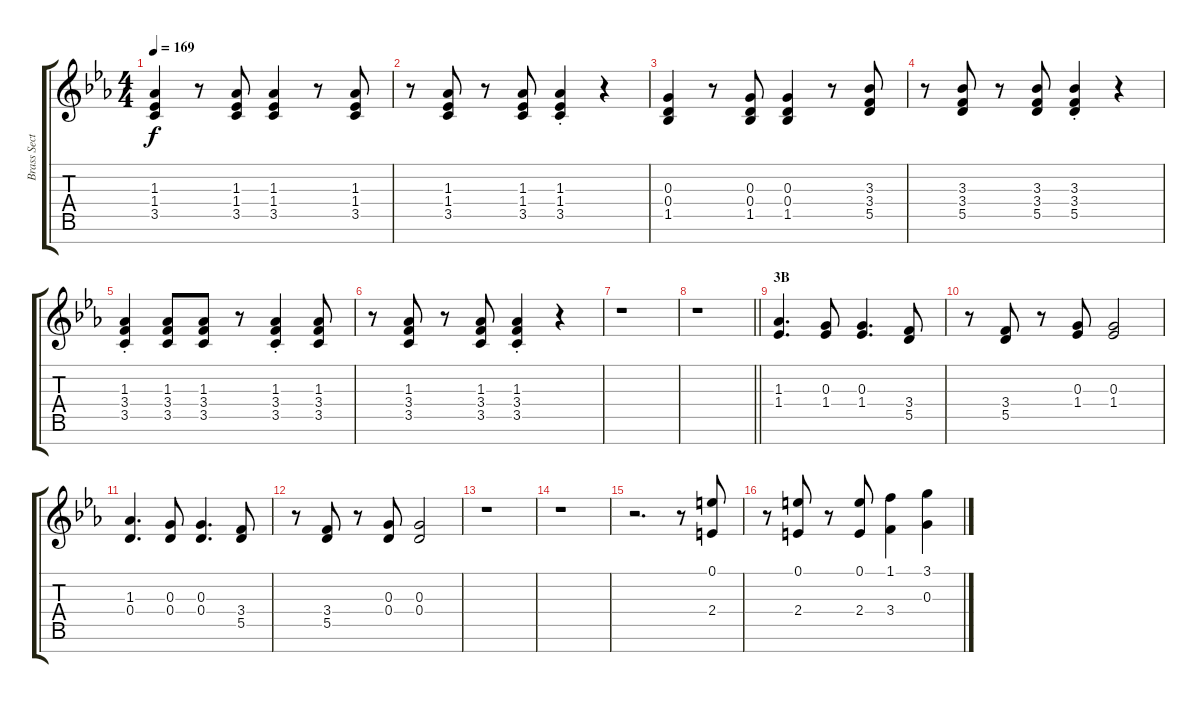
\track ("Brass Section I" "Brass Sect") {instrument brasssection}
\staff {score tabs}
\tuning (E5 B4 G4 D4 A3 E3 B2) {hide}
\ts (4 4)
\tempo 169
\clef g2
\ks eb
(1.3 1.4 3.5).4{dy f volume 12} r.8 (1.3 1.4 3.5).8 (1.3 1.4 3.5).4 r.8 (1.3 1.4 3.5).8 |
r.8 (1.3 1.4 3.5).8 r.8 (1.3 1.4 3.5).8 (1.3{st} 1.4{st} 3.5{st}).4 r.4 |
(0.3 0.4 1.5).4 r.8 (0.3 0.4 1.5).8 (0.3 0.4 1.5).4 r.8 (3.3 3.4 5.5).8 |
r.8 (3.3 3.4 5.5).8 r.8 (3.3 3.4 5.5).8 (3.3{st} 3.4{st} 5.5{st}).4 r.4 |
(1.3{st} 3.4{st} 3.5{st}).4 (1.3 3.4 3.5).8 (1.3 3.4 3.5).8 r.8 (1.3{st} 3.4{st} 3.5{st}).4 (1.3 3.4 3.5).8 |
r.8 (1.3 3.4 3.5).8 r.8 (1.3 3.4 3.5).8 (1.3{st} 3.4{st} 3.5{st}).4 r.4 |
r.1{volume 15} |
\barLineRight lightlight
r.1 |
\section ("" "3B")
(1.3 1.4).4{d} (0.3 1.4).8 (0.3 1.4).4{d} (3.4 5.5).8 |
r.8 (3.4 5.5).8 r.8 (0.3 1.4).8 (0.3 1.4).2 |
(1.3 0.4).4{d} (0.3 0.4).8 (0.3 0.4).4{d} (3.4 5.5).8 |
r.8 (3.4 5.5).8 r.8 (0.3 0.4).8 (0.3 0.4).2 |
r.1 |
r.1 |
r.2{d} r.8 (0.1 2.4).8 |
r.8 (0.1 2.4).8 r.8 (0.1 2.4).8 (1.1 3.4).4 (3.1 0.3).4
